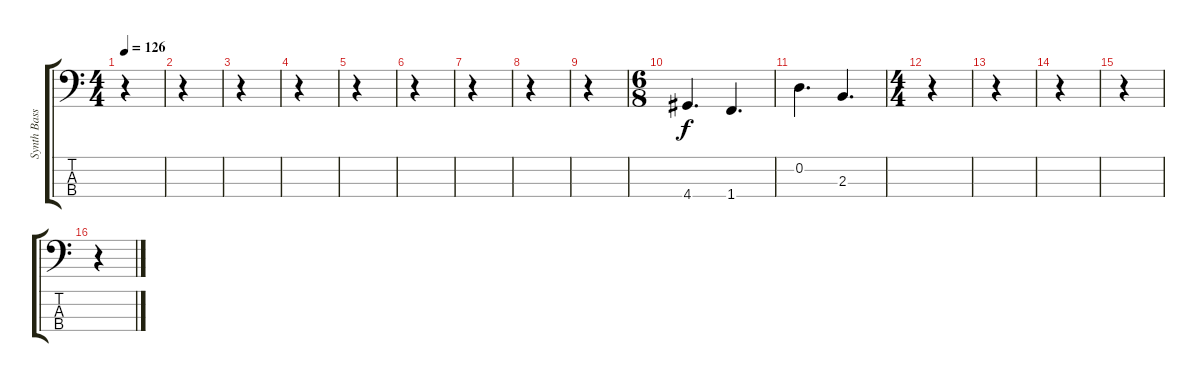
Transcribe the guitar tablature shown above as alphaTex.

\track ("Synth Bass" "Synth Bass") {instrument synthbass1}
\staff {score tabs}
\tuning (G2 D2 A1 E1) {hide}
\ts (4 4)
\tempo 126
\clef f4
\ks c
r.4{dy f} |
r.4 |
r.4 |
r.4 |
r.4 |
r.4 |
r.4 |
r.4 |
r.4 |
\ts (6 8)
4.4.4{d} 1.4.4{d} |
0.2.4{d} 2.3.4{d} |
\ts (4 4)
r.4 |
r.4 |
r.4 |
r.4 |
r.4
